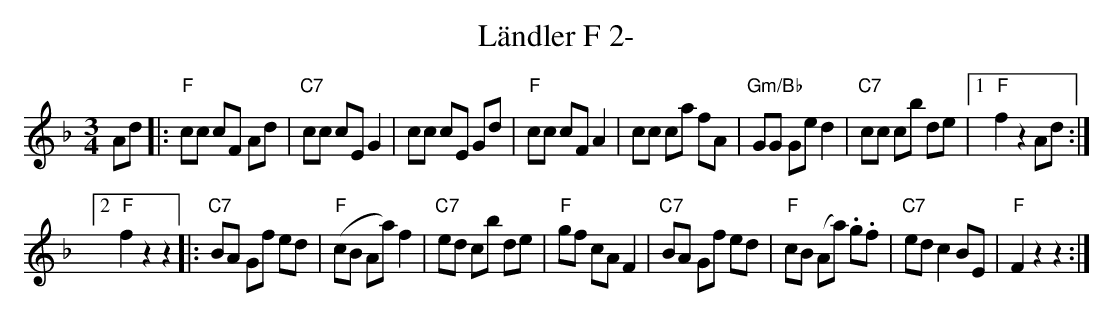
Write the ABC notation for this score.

X:1
T:Ländler F 2-
M:3/4
L:1/8
K:Fmaj
Ad |: "F"cc cF Ad | "C7"cc cE G2 | cc cE Gd | "F"cc cF A2 |\
cc ca fA | "Gm/Bb"GG Ge d2 | "C7"cc cb de |1 "F"f2z2 Ad :|2
"F"f2z2z2 |: "C7"BA Gf ed | "F"(cB Aa) f2 | "C7"ed cb de | "F"gf cA F2 |\
"C7"BA Gf ed | "F"cB (Aa) .g.f | "C7"ed c2 BE | "F"F2z2z2 :|
